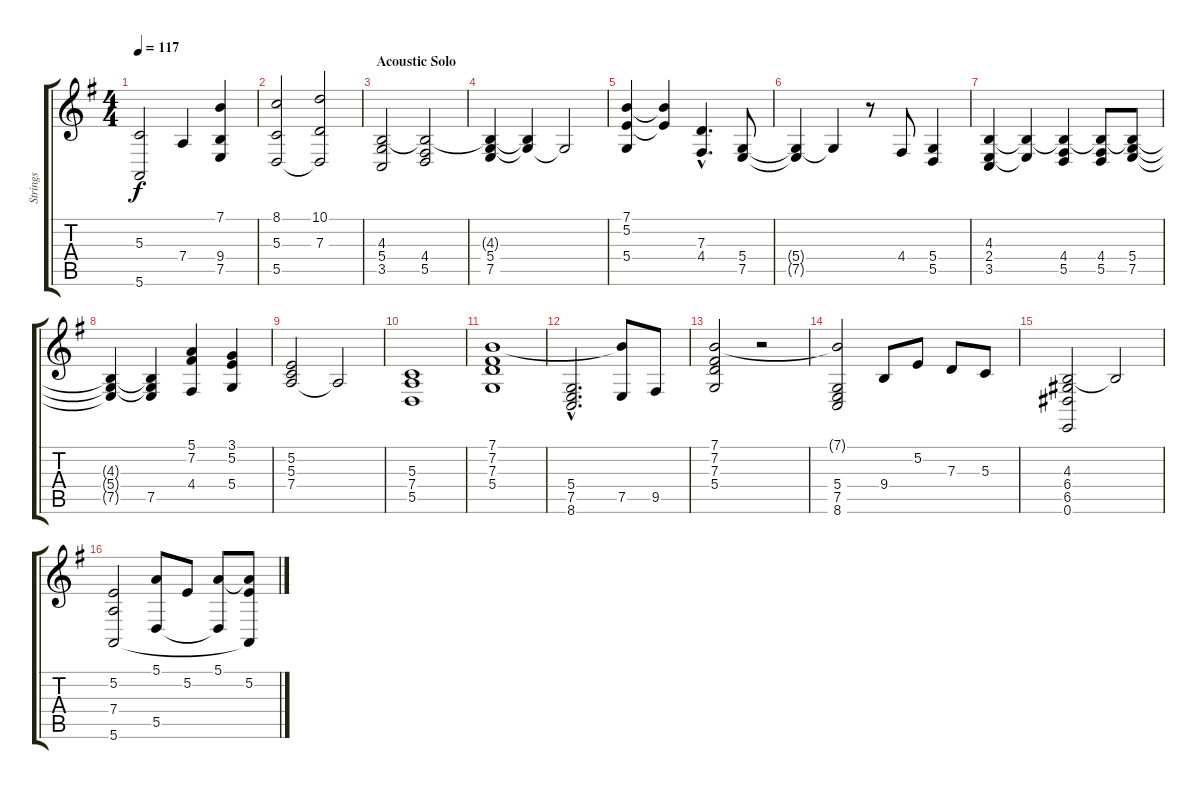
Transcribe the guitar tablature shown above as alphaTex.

\track ("Strings" "Strings") {instrument stringensemble1}
\staff {score tabs}
\tuning (E4 B3 G3 D3 A2 E2) {hide}
\ts (4 4)
\tempo 117
\clef g2
\ks g
(5.3 5.6).2{dy f} 7.4.4 (7.1 9.4 7.5).4 |
(8.1 5.3 5.5).2 (10.1 7.3 5.5{t}).2 |
\section ("" "Acoustic Solo")
(4.3 5.4 3.5).2 (4.3{t} 4.4 5.5).2 |
(4.3{t} 5.4 7.5).4 (4.3{t} 5.4{t}).4 5.4{t}.2 |
(7.1 5.2 5.4).4 (7.1{t} 5.2{t}).4 (7.3{hac} 4.4{hac}).4{d} (5.4 7.5).8 |
(5.4{t} 7.5{t}).4 5.4{t}.4 r.8 4.4.8 (5.4 5.5).4 |
(4.3 2.4 3.5).4 (4.3{t} 2.4{t}).4 (4.3{t} 4.4 5.5).4 (4.3{t} 4.4 5.5).8 (4.3{t} 5.4 7.5).8 |
(4.3{t} 5.4{t} 7.5{t}).4 (4.3{t} 5.4{t} 7.5).4 (5.1 7.2 4.4).4 (3.1 5.2 5.4).4 |
(5.2 5.3 7.4).2 7.4{t}.2 |
(5.3 7.4 5.5).1 |
(7.1 7.2 7.3 5.4).1 |
(5.4{hac} 7.5{hac} 8.6{hac}).2{d} (7.1{t} 7.5).8 9.5.8 |
(7.1 7.2 7.3 5.4).2 r.2 |
(7.1{t} 5.4 7.5 8.6).2 9.4.8 5.2.8 7.3.8 5.3.8 |
(4.3 6.4 6.5 0.6).2 4.3{t}.2 |
(5.2 7.4 5.6).2 (5.1 5.5).8 5.2.8 (5.1 5.5{t}).8 (5.1{t} 5.2 5.6{t}).8
